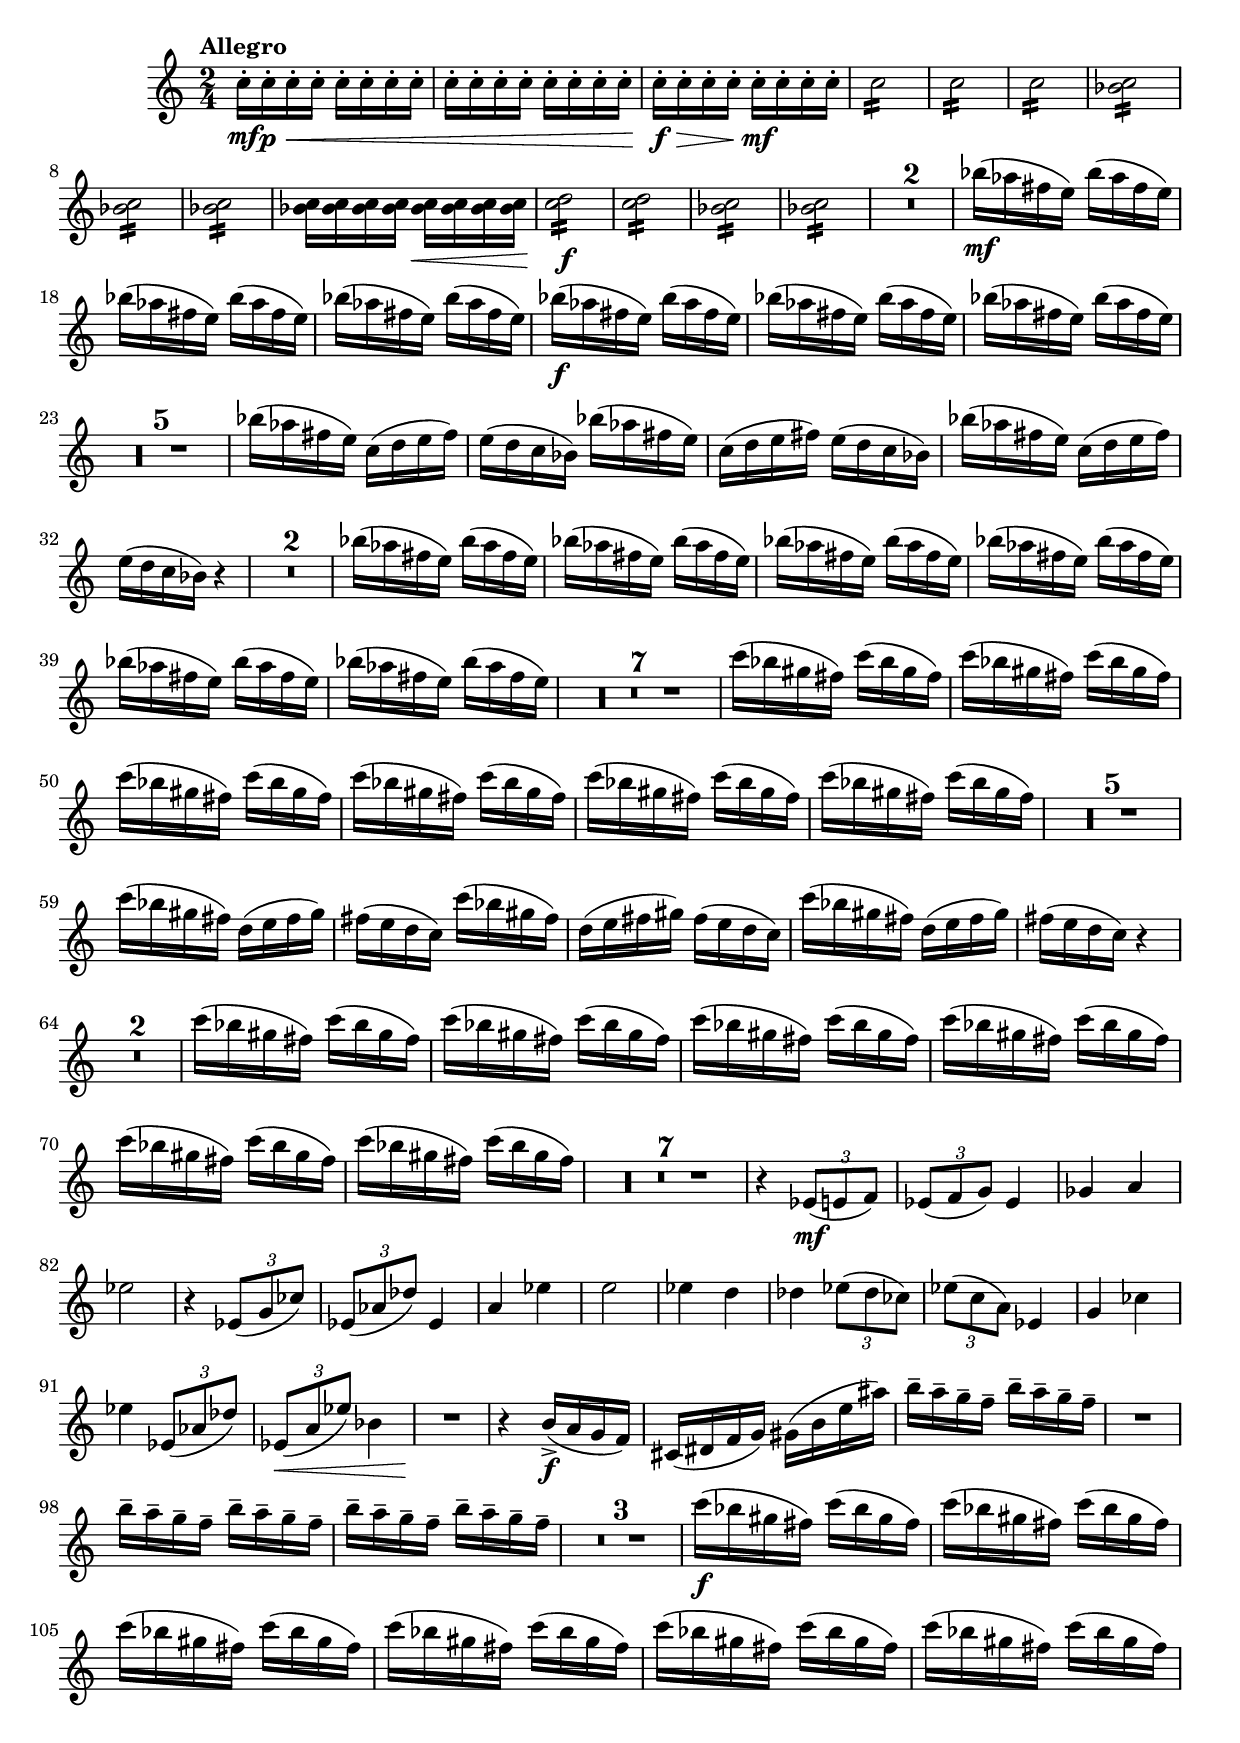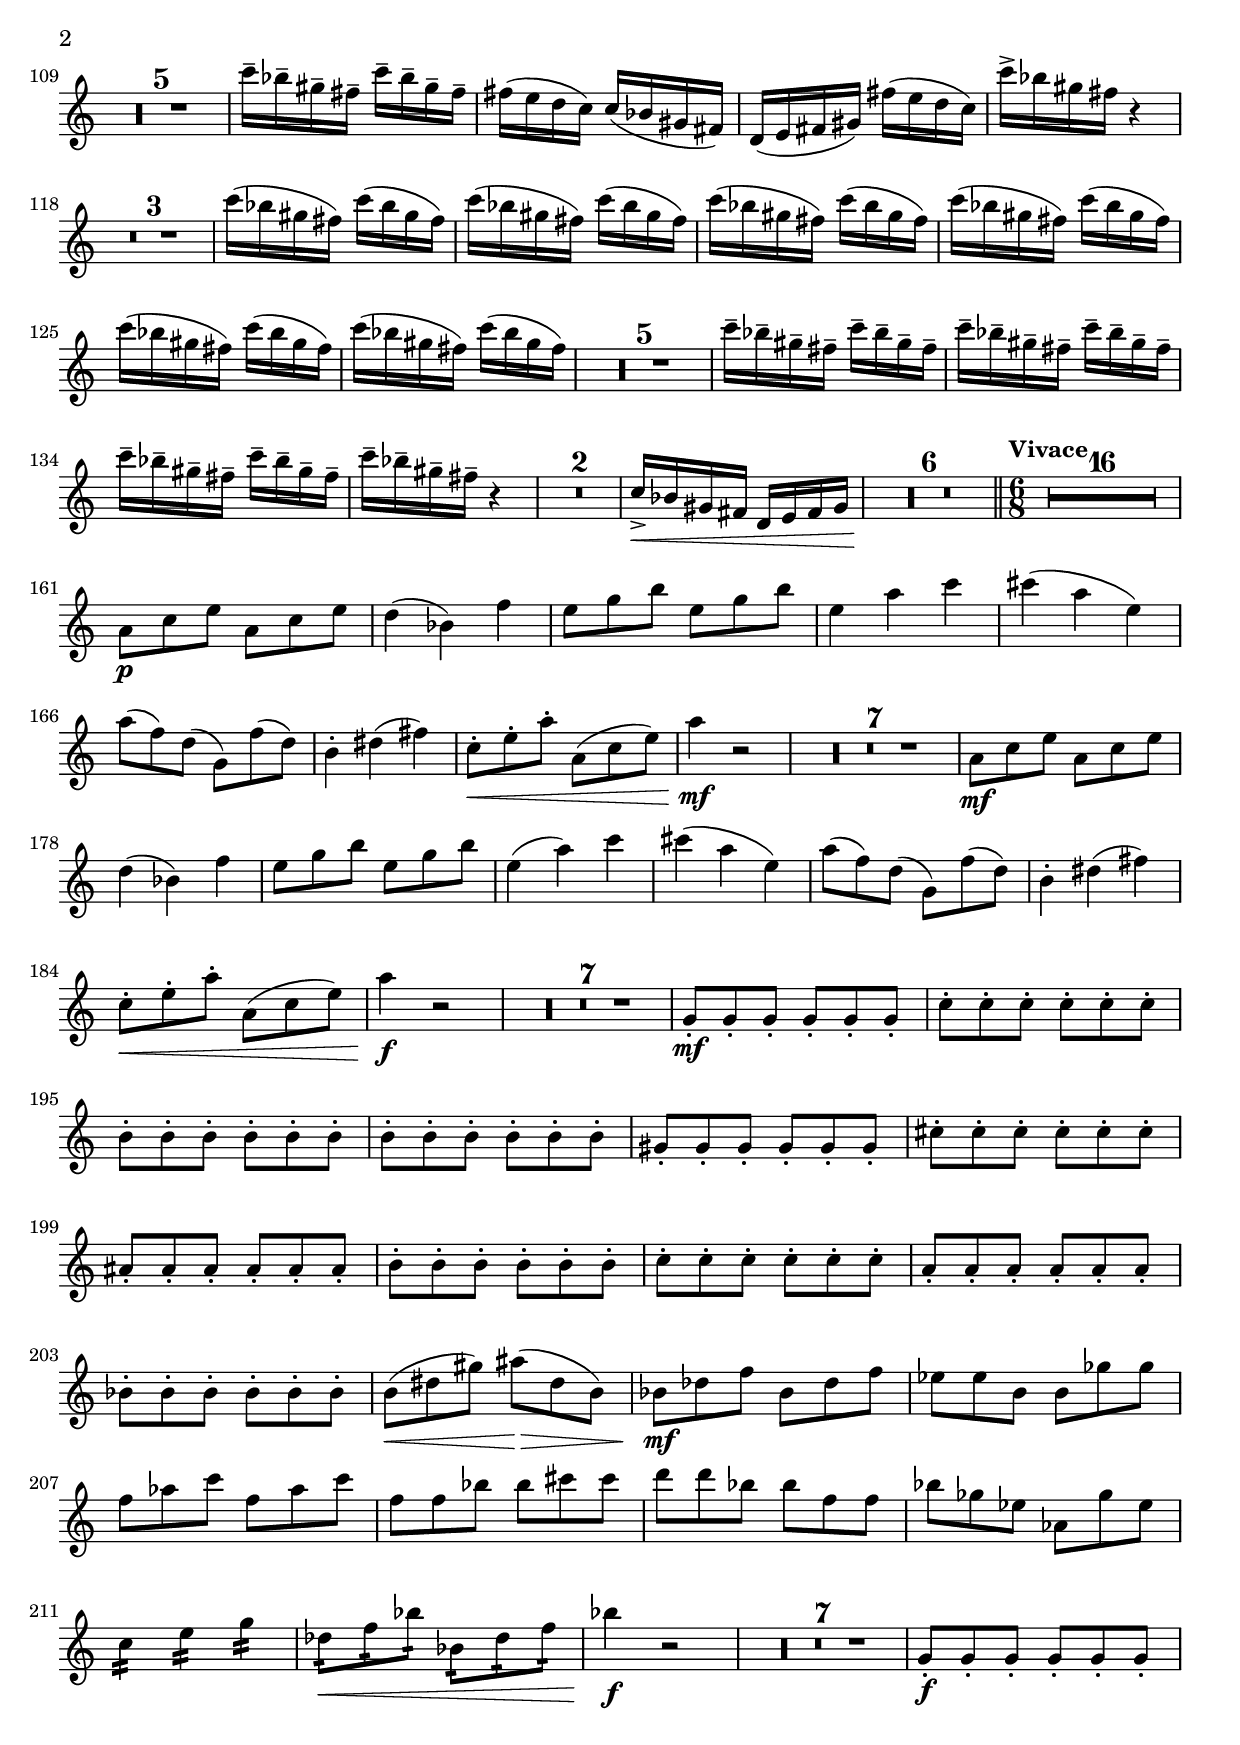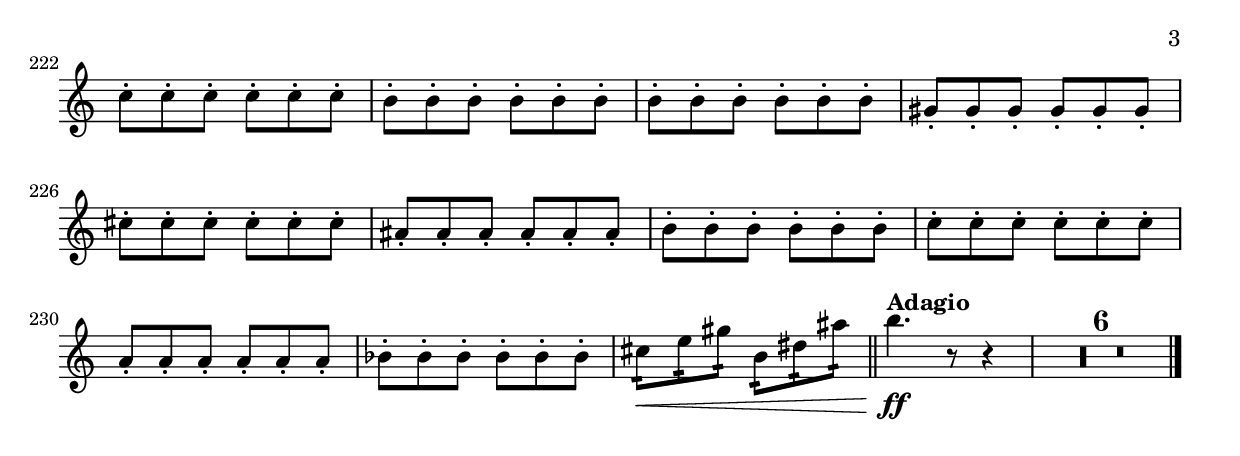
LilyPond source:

\version "2.12.0"
\score{
  \relative c'{
    \compressFullBarRests
    \clef treble
    %staffkeysig
    \key c \major 
    %bartimesig: 
    \time 2/4 
    \tempo "Allegro"
    c'16-.  \mf c-.  \< \p c-.  c-.  c-.  c-.  c-.  c-.       | % 1
    c-.  c-.  c-.  c-.  c-.  c-.  c-.  c-.       | % 2
    c-.  \! \> \f c-.  c-.  c-.  c-.  \! \mf c-.  c-.  c-.       | % 3
    c2:16       | % 4
    c:16       | % 5
    c:16       | % 6
    <bes c>:16       | % 7
    <bes c>:16       | % 8
    <bes c>:16       | % 9
    <bes c>16 <bes c> <bes c> <bes c> <bes c> \< <bes c> <bes c> <bes c>      | % 10
    <c d>2:16  \! \f      | % 11
    <c d>:16       | % 12
    <bes c>:16       | % 13
    <bes c>:16       | % 14
    R2 *2  | % 
    bes'16( \mf aes fis e) bes'( aes fis e)      | % 17
    bes'( aes fis e) bes'( aes fis e)      | % 18
    bes'( aes fis e) bes'( aes fis e)      | % 19
    bes'( \f aes fis e) bes'( aes fis e)      | % 20
    bes'( aes fis e) bes'( aes fis e)      | % 21
    bes'( aes fis e) bes'( aes fis e)      | % 22
    R2 *5  | % 
    bes'16( aes fis e) c( d e fis)      | % 28
    e( d c bes) bes'( aes fis e)      | % 29
    c( d e fis) e( d c bes)      | % 30
    bes'( aes fis e) c( d e fis)      | % 31
    e( d c bes) r4      | % 32
    R2 *2  | % 
    bes'16( aes fis e) bes'( aes fis e)      | % 35
    bes'( aes fis e) bes'( aes fis e)      | % 36
    bes'( aes fis e) bes'( aes fis e)      | % 37
    bes'( aes fis e) bes'( aes fis e)      | % 38
    bes'( aes fis e) bes'( aes fis e)      | % 39
    bes'( aes fis e) bes'( aes fis e)      | % 40
    R2 *7  | % 
    c'16( bes gis fis) c'( bes gis fis)      | % 48
    c'( bes gis fis) c'( bes gis fis)      | % 49
    c'( bes gis fis) c'( bes gis fis)      | % 50
    c'( bes gis fis) c'( bes gis fis)      | % 51
    c'( bes gis fis) c'( bes gis fis)      | % 52
    c'( bes gis fis) c'( bes gis fis)      | % 53
    R2 *5  | % 
    c'16( bes gis fis) d( e fis gis)      | % 59
    fis( e d c) c'( bes gis fis)      | % 60
    d( e fis gis) fis( e d c)      | % 61
    c'( bes gis fis) d( e fis gis)      | % 62
    fis( e d c) r4      | % 63
    R2 *2  | % 
    c'16( bes gis fis) c'( bes gis fis)      | % 66
    c'( bes gis fis) c'( bes gis fis)      | % 67
    c'( bes gis fis) c'( bes gis fis)      | % 68
    c'( bes gis fis) c'( bes gis fis)      | % 69
    c'( bes gis fis) c'( bes gis fis)      | % 70
    c'( bes gis fis) c'( bes gis fis)      | % 71
    R2 *7  | % 
    r4 \times 2/3{ees,8( \mf e f)  }      | % 79
    \times 2/3{ees( f g)  } ees4      | % 80
    ges a      | % 81
    ees'2      | % 82
    r4 \times 2/3{ees,8( g ces)  }      | % 83
    \times 2/3{ees,( aes des)  } ees,4      | % 84
    a ees'      | % 85
    e2      | % 86
    ees4 d      | % 87
    des \times 2/3{ees8( des ces)  }      | % 88
    \times 2/3{ees( c a)  } ees4      | % 89
    g ces      | % 90
    ees \times 2/3{ees,8( aes des)  }      | % 91
    \times 2/3{ees,( \< a ees')  } bes4      | % 92
    R2 \!  | % 
    r4 b16-> ( \f a g f)      | % 94
    cis( dis f g) gis( b e ais)      | % 95
    b-- a-- g-- f-- b-- a-- g-- f--      | % 96
    R2  | % 
    b16-- a-- g-- f-- b-- a-- g-- f--      | % 98
    b-- a-- g-- f-- b-- a-- g-- f--      | % 99
    R2 *3  | % 
    c'16( \f bes gis fis) c'( bes gis fis)      | % 103
    c'( bes gis fis) c'( bes gis fis)      | % 104
    c'( bes gis fis) c'( bes gis fis)      | % 105
    c'( bes gis fis) c'( bes gis fis)      | % 106
    c'( bes gis fis) c'( bes gis fis)      | % 107
    c'( bes gis fis) c'( bes gis fis)      | % 108
    R2 *5  | % 
    c'16-- bes-- gis-- fis-- c'-- bes-- gis-- fis--      | % 114
    fis( e d c) c( bes gis fis)      | % 115
    d( e fis gis) fis'( e d c)      | % 116
    c'->  bes gis fis r4      | % 117
    R2 *3  | % 
    c'16( bes gis fis) c'( bes gis fis)      | % 121
    c'( bes gis fis) c'( bes gis fis)      | % 122
    c'( bes gis fis) c'( bes gis fis)      | % 123
    c'( bes gis fis) c'( bes gis fis)      | % 124
    c'( bes gis fis) c'( bes gis fis)      | % 125
    c'( bes gis fis) c'( bes gis fis)      | % 126
    R2 *5  | % 
    c'16-- bes-- gis-- fis-- c'-- bes-- gis-- fis--      | % 132
    c'-- bes-- gis-- fis-- c'-- bes-- gis-- fis--      | % 133
    c'-- bes-- gis-- fis-- c'-- bes-- gis-- fis--      | % 134
    c'-- bes-- gis-- fis-- r4      | % 135
    R2 *2  | % 
    c16->  \< bes gis fis d e fis gis      | % 138
    R2 *6 \!    \bar "||"     | % 144
    %bartimesig: 
    \time 6/8 
    \tempo "Vivace"
    R2. *16      | % 145
    a8 \p c e a, c e      | % 161
    d4( bes) f'      | % 162
    e8 g b e, g b      | % 163
    e,4 a c      | % 164
    cis( a e)      | % 165
    a8( f) d( g,) f'( d)      | % 166
    b4-.  dis( fis)      | % 167
    c8-.  \< e-.  a-.  a,( c e)      | % 168
    a4 \! \mf r2      | % 169
    R2. *7      | % 170
    a,8 \mf c e a, c e      | % 177
    d4( bes) f'      | % 178
    e8 g b e, g b      | % 179
    e,4( a) c      | % 180
    cis( a e)      | % 181
    a8( f) d( g,) f'( d)      | % 182
    b4-.  dis( fis)      | % 183
    c8-.  \< e-.  a-.  a,( c e)      | % 184
    a4 \! \f r2      | % 185
    R2. *7      | % 186
    g,8-.  \mf g-.  g-.  g-.  g-.  g-.       | % 193
    c-.  c-.  c-.  c-.  c-.  c-.       | % 194
    b-.  b-.  b-.  b-.  b-.  b-.       | % 195
    b-.  b-.  b-.  b-.  b-.  b-.       | % 196
    gis-.  gis-.  gis-.  gis-.  gis-.  gis-.       | % 197
    cis-.  cis-.  cis-.  cis-.  cis-.  cis-.       | % 198
    ais-.  ais-.  ais-.  ais-.  ais-.  ais-.       | % 199
    b-.  b-.  b-.  b-.  b-.  b-.       | % 200
    c-.  c-.  c-.  c-.  c-.  c-.       | % 201
    a-.  a-.  a-.  a-.  a-.  a-.       | % 202
    bes-.  bes-.  bes-.  bes-.  bes-.  bes-.       | % 203
    b( \< dis gis) ais( \! \> dis, b)      | % 204
    bes \! \mf des f bes, des f      | % 205
    ees ees b b ges' ges      | % 206
    f aes c f, aes c      | % 207
    f, f bes bes cis cis      | % 208
    d d bes bes f f      | % 209
    bes ges ees aes, ges' ees      | % 210
    c4:16  e:16  g:16       | % 211
    des8:16  \< f:16  bes:16  bes,:16  des:16  f:16       | % 212
    bes4 \! \f r2      | % 213
    R2. *7      | % 214
    g,8-.  \f g-.  g-.  g-.  g-.  g-.       | % 221
    c-.  c-.  c-.  c-.  c-.  c-.       | % 222
    b-.  b-.  b-.  b-.  b-.  b-.       | % 223
    b-.  b-.  b-.  b-.  b-.  b-.       | % 224
    gis-.  gis-.  gis-.  gis-.  gis-.  gis-.       | % 225
    cis-.  cis-.  cis-.  cis-.  cis-.  cis-.       | % 226
    ais-.  ais-.  ais-.  ais-.  ais-.  ais-.       | % 227
    b-.  b-.  b-.  b-.  b-.  b-.       | % 228
    c-.  c-.  c-.  c-.  c-.  c-.       | % 229
    a-.  a-.  a-.  a-.  a-.  a-.       | % 230
    bes-.  bes-.  bes-.  bes-.  bes-.  bes-.       | % 231
    cis8:16  \< e:16  gis:16  b,:16  dis:16  ais':16    \bar "||"       | % 232
    \tempo "Adagio"
    b4. \! \ff r8 r4      | % 233
    R2. *6      | % 234
   \bar "|." 
}% end of last bar in partorvoice
}%% end of score-block 
